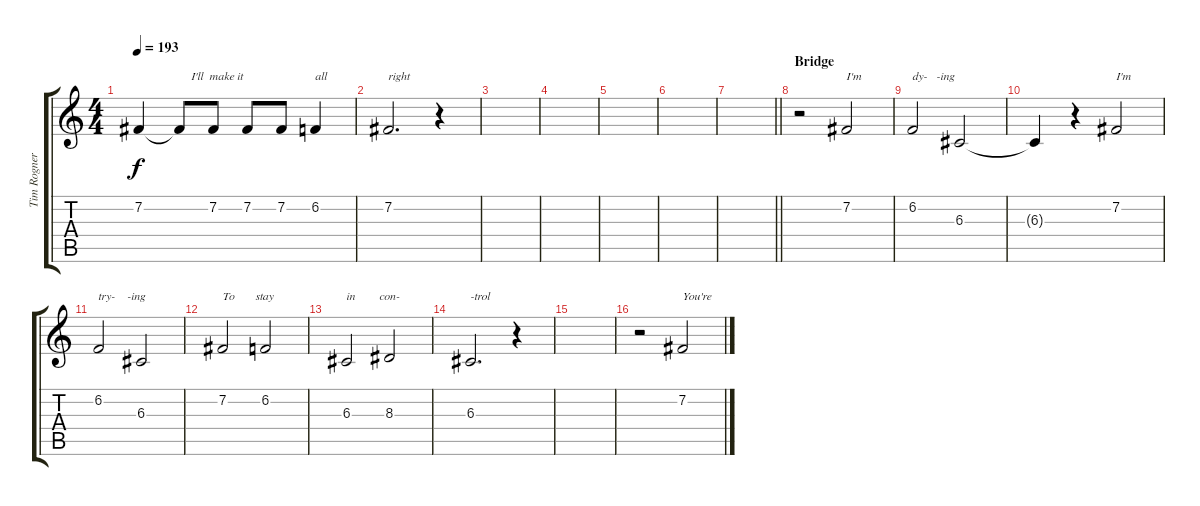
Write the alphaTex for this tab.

\track ("Tim Rogner - Vocals" "Tim Rogner") {instrument altosax}
\staff {score tabs}
\tuning (E4 B3 G3 D3 A2 E2) {hide}
\ts (4 4)
\tempo 193
\clef g2
\ks c
7.2{t}.4{dy f} 7.2{t}.8{txt "    I'll  make it"} 7.2.8 7.2.8 7.2.8 6.2.4{txt "all"} |
7.2.2{d txt "right"} r.4 |
|
|
|
|
\barLineRight lightlight
|
\section ("" "Bridge")
r.2 7.2.2{txt "I'm"} |
6.2.2{txt "dy-   -ing"} 6.3.2 |
6.3{t}.4 r.4 7.2.2{txt "I'm"} |
6.2.2{txt "try-    -ing"} 6.3.2 |
7.2.2{txt "To       stay"} 6.2.2 |
6.3.2{txt "in        con-"} 8.3.2 |
6.3.2{d txt "-trol"} r.4 |
|
r.2 7.2.2{txt "You're"}
